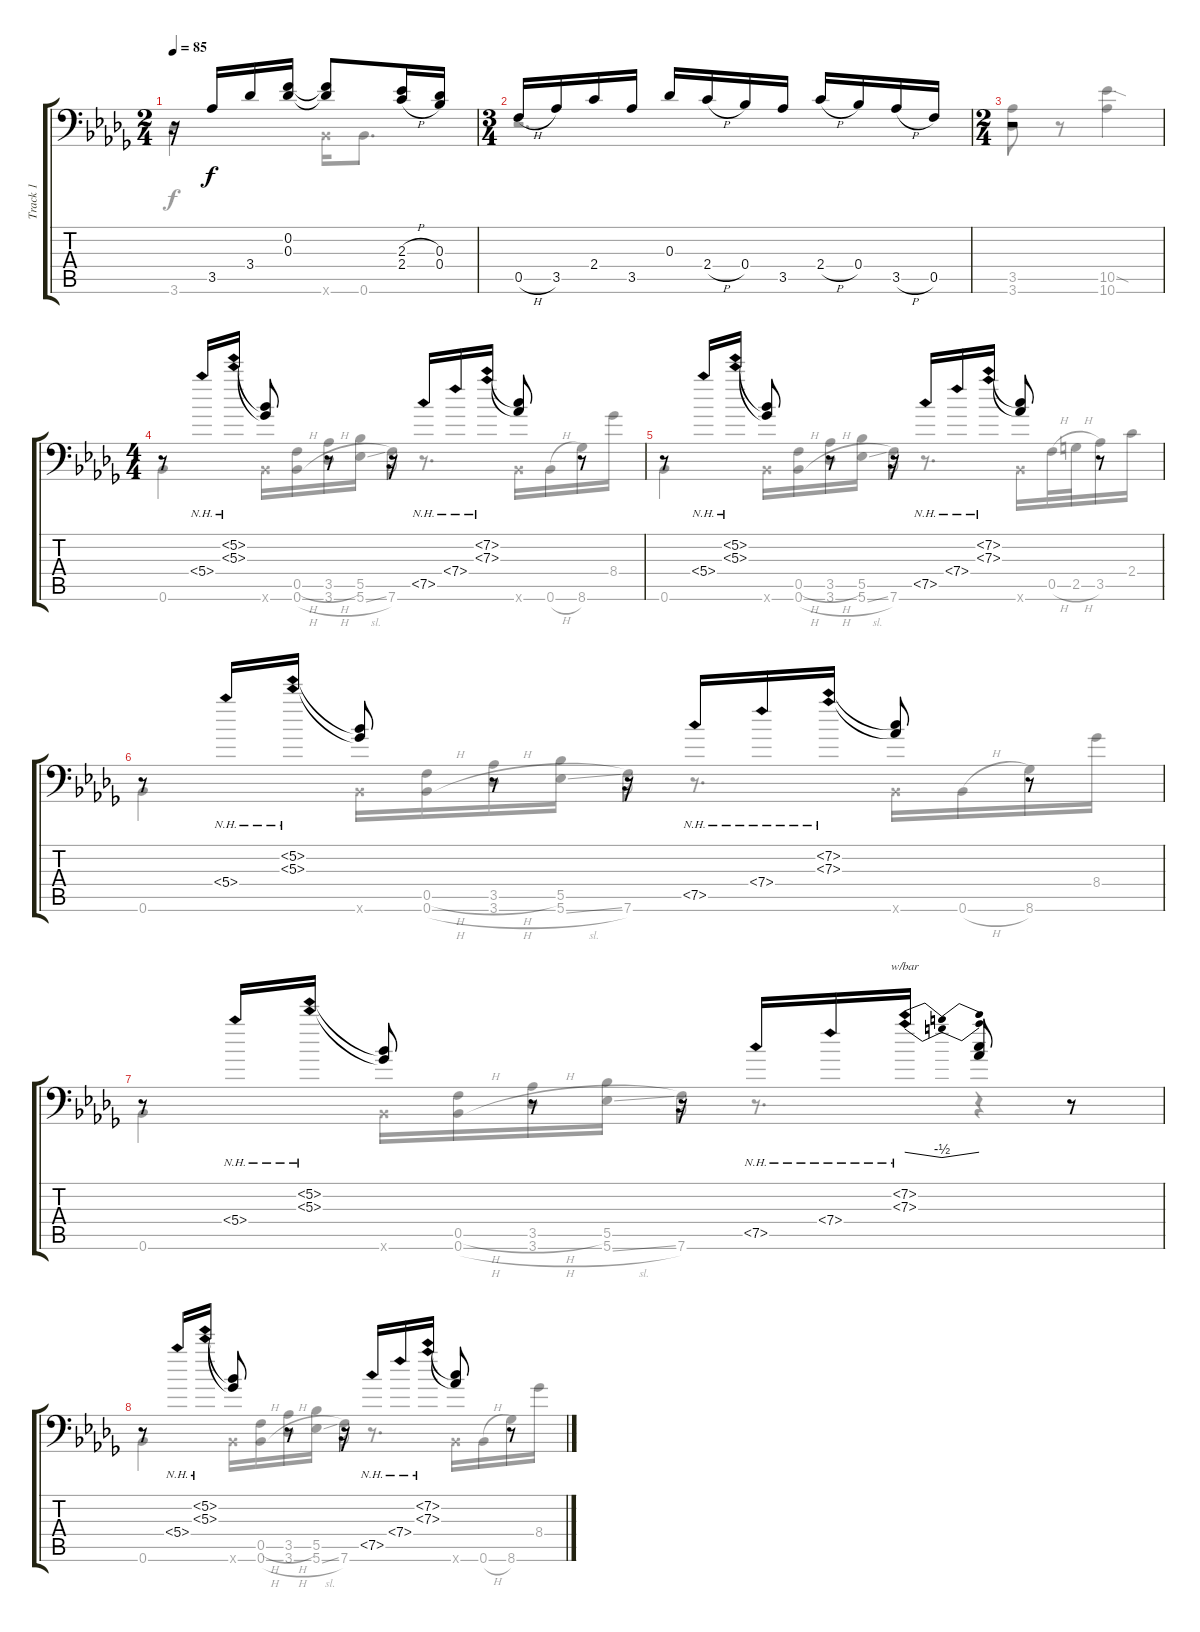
\track ("Track 1" "Track 1") {instrument acousticguitarsteel}
\staff {score tabs}
\tuning (Bb3 F3 Db3 Bb2 F2 Bb1) {hide}
\voice
\ts (2 4)
\tempo 85
\clef f4
\ks bbminor
r.16{dy f} 3.5.16 3.4.16 (0.2 0.3).16 (0.2{t} 0.3{t}).8 (2.3{h} 2.4{h}).16 (0.3 0.4).16 |
\ts (3 4)
0.5{h}.16 3.5.16 2.4.16 3.5.16 0.3.16 2.4{h}.16 0.4.16 3.5.16 2.4{h}.16 0.4.16 3.5{h}.16 0.5.16 |
\ts (2 4)
r.2 |
\ts (4 4)
r.8 5.4{nh}.16 (5.2{nh} 5.3{nh}).16 (5.2{t} 5.3{t}).8 r.8 r.16 7.5{nh}.16 7.4{nh}.16 (7.2{nh} 7.3{nh}).16 (7.2{t} 7.3{t}).8 r.8 |
r.8 5.4{nh}.16 (5.2{nh} 5.3{nh}).16 (5.2{t} 5.3{t}).8 r.8 r.16 7.5{nh}.16 7.4{nh}.16 (7.2{nh} 7.3{nh}).16 (7.2{t} 7.3{t}).8 r.8 |
r.8 5.4{nh}.16 (5.2{nh} 5.3{nh}).16 (5.2{t} 5.3{t}).8 r.8 r.16 7.5{nh}.16 7.4{nh}.16 (7.2{nh} 7.3{nh}).16 (7.2{t} 7.3{t}).8 r.8 |
r.8 5.4{nh}.16 (5.2{nh} 5.3{nh}).16 (5.2{t} 5.3{t}).8 r.8 r.16 7.5{nh}.16 7.4{nh}.16 (7.2{nh} 7.3{nh}).16{tbe (dip default 0 0 34 -2 45 -2 60 0)} (7.2{t} 7.3{t}).8 r.8 |
r.8 5.4{nh}.16 (5.2{nh} 5.3{nh}).16 (5.2{t} 5.3{t}).8 r.8 r.16 7.5{nh}.16 7.4{nh}.16 (7.2{nh} 7.3{nh}).16 (7.2{t} 7.3{t}).8 r.8
\voice
\clef f4
\ottava regular
\simile none
\ks bbminor
3.6.4{dy f} 0.6{x}.16 0.6.8{d} |
r.2{d} |
(3.5 3.6).8 r.8 (10.5{sod} 10.6).4 |
0.6.4 0.6{x}.16 (0.5{h} 0.6{h}).16 (3.5{h} 3.6{h}).16 (5.5 5.6{sl}).16 7.6.16 r.8{d} 0.6{x}.16 0.6{h}.16 8.6.16 8.4.16 |
0.6.4 0.6{x}.16 (0.5{h} 0.6{h}).16 (3.5{h} 3.6{h}).16 (5.5 5.6{sl}).16 7.6.16 r.8{d} 0.6{x}.16 0.5{h}.32 2.5{h}.32 3.5.16 2.4.16 |
0.6.4 0.6{x}.16 (0.5{h} 0.6{h}).16 (3.5{h} 3.6{h}).16 (5.5 5.6{sl}).16 7.6.16 r.8{d} 0.6{x}.16 0.6{h}.16 8.6.16 8.4.16 |
0.6.4 0.6{x}.16 (0.5{h} 0.6{h}).16 (3.5{h} 3.6{h}).16 (5.5 5.6{sl}).16 7.6.16 r.8{d} r.4 |
0.6.4 0.6{x}.16 (0.5{h} 0.6{h}).16 (3.5{h} 3.6{h}).16 (5.5 5.6{sl}).16 7.6.16 r.8{d} 0.6{x}.16 0.6{h}.16 8.6.16 8.4.16
